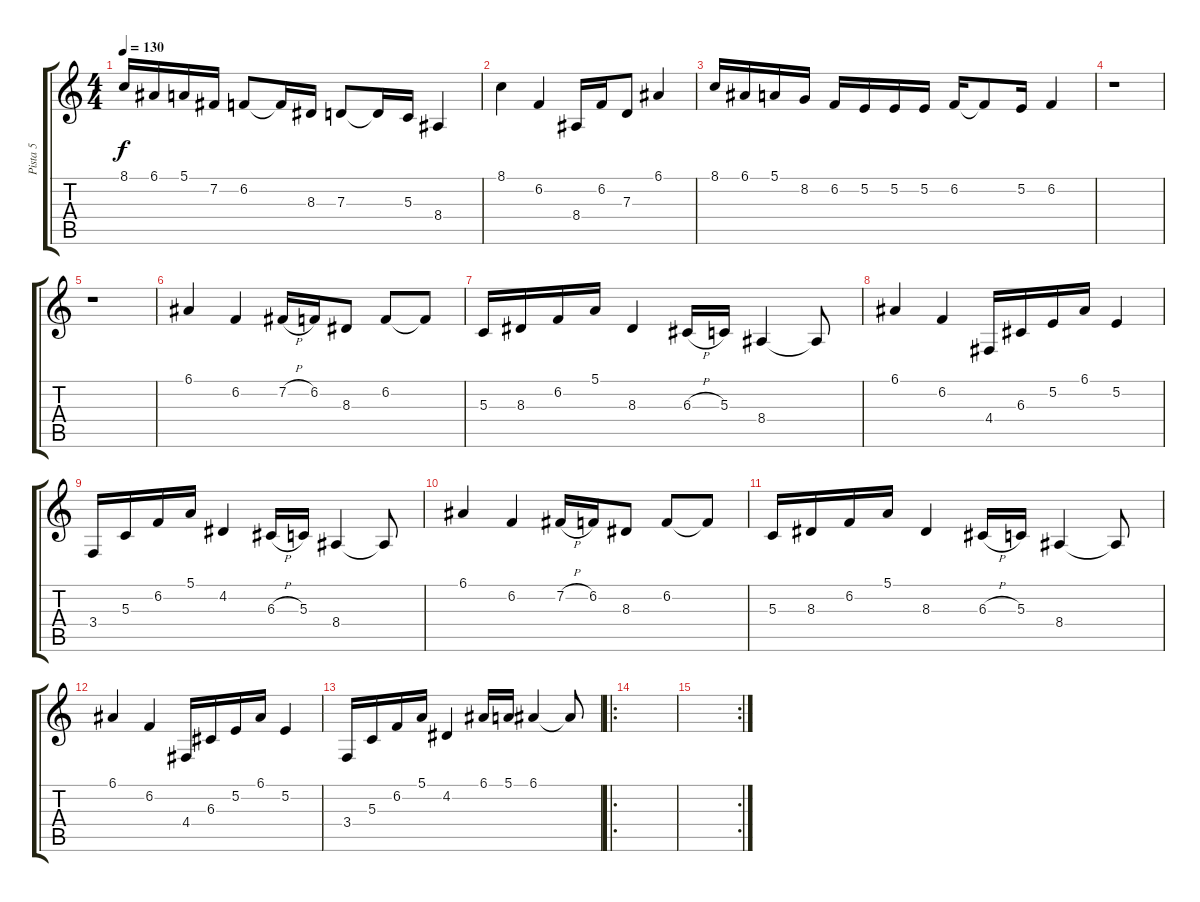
\track ("Pista 5" "Pista 5") {instrument bagpipe}
\staff {score tabs}
\tuning (E4 B3 G3 D3 A2 E2) {hide}
\ts (4 4)
\tempo 130
\clef g2
\ks c
8.1.16{dy f} 6.1.16 5.1.16 7.2.16 6.2.8 6.2{t}.16 8.3.16 7.3.8 7.3{t}.16 5.3.16 8.4.4 |
8.1.4 6.2.4 8.4.16 6.2.16 7.3.8 6.1.4 |
8.1.16 6.1.16 5.1.16 8.2.16 6.2.16 5.2.16 5.2.16 5.2.16 6.2.16 6.2{t}.8 5.2.16 6.2.4 |
r.1 |
r.1 |
6.1.4 6.2.4 7.2{h}.16 6.2.16 8.3.8 6.2.8 6.2{t}.8 |
5.3.16 8.3.16 6.2.16 5.1.16 8.3.4 6.3{h}.16 5.3.16 8.4.4 8.4{t}.8 |
6.1.4 6.2.4 4.4.16 6.3.16 5.2.16 6.1.16 5.2.4 |
3.4.16 5.3.16 6.2.16 5.1.16 4.2.4 6.3{h}.16 5.3.16 8.4.4 8.4{t}.8 |
6.1.4 6.2.4 7.2{h}.16 6.2.16 8.3.8 6.2.8 6.2{t}.8 |
5.3.16 8.3.16 6.2.16 5.1.16 8.3.4 6.3{h}.16 5.3.16 8.4.4 8.4{t}.8 |
6.1.4 6.2.4 4.4.16 6.3.16 5.2.16 6.1.16 5.2.4 |
3.4.16 5.3.16 6.2.16 5.1.16 4.2.4 6.1.16 5.1.16 6.1.4 6.1{t}.8 |
\ro
|
\rc 2
